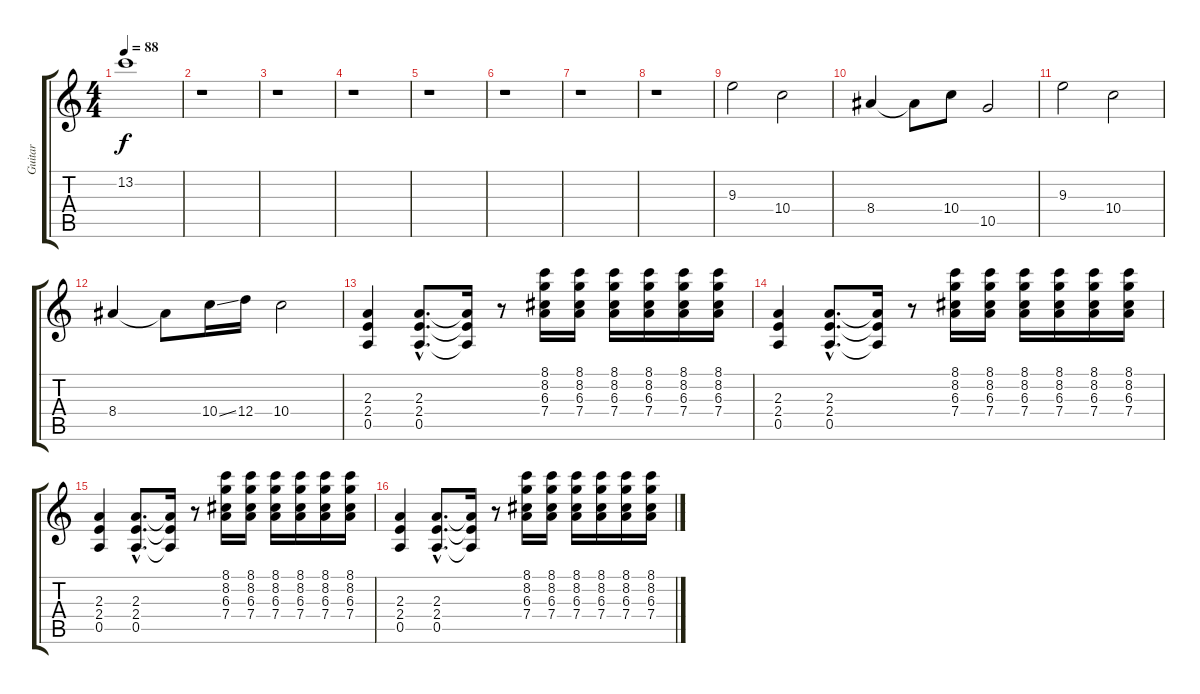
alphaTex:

\track ("Guitar" "Guitar") {instrument distortionguitar}
\staff {score tabs}
\tuning (E4 B3 G3 D3 A2 E2) {hide}
\ts (4 4)
\tempo 88
\clef g2
\ks c
13.2{t}.1{dy f} |
r.1 |
r.1 |
r.1 |
r.1 |
r.1 |
r.1 |
r.1 |
9.3.2 10.4.2 |
8.4.4 8.4{t}.8 10.4.8 10.5.2 |
9.3.2 10.4.2 |
8.4.4 8.4{t}.8 10.4{ss}.16 12.4.16 10.4.2 |
(2.3 2.4 0.5).4 (2.3{hac} 2.4{hac} 0.5{hac}).8{d} (2.3{t} 2.4{t} 0.5{t}).16 r.8 (8.1 8.2 6.3 7.4).16 (8.1 8.2 6.3 7.4).16 (8.1 8.2 6.3 7.4).16 (8.1 8.2 6.3 7.4).16 (8.1 8.2 6.3 7.4).16 (8.1 8.2 6.3 7.4).16 |
(2.3 2.4 0.5).4 (2.3{hac} 2.4{hac} 0.5{hac}).8{d} (2.3{t} 2.4{t} 0.5{t}).16 r.8 (8.1 8.2 6.3 7.4).16 (8.1 8.2 6.3 7.4).16 (8.1 8.2 6.3 7.4).16 (8.1 8.2 6.3 7.4).16 (8.1 8.2 6.3 7.4).16 (8.1 8.2 6.3 7.4).16 |
(2.3 2.4 0.5).4 (2.3{hac} 2.4{hac} 0.5{hac}).8{d} (2.3{t} 2.4{t} 0.5{t}).16 r.8 (8.1 8.2 6.3 7.4).16 (8.1 8.2 6.3 7.4).16 (8.1 8.2 6.3 7.4).16 (8.1 8.2 6.3 7.4).16 (8.1 8.2 6.3 7.4).16 (8.1 8.2 6.3 7.4).16 |
(2.3 2.4 0.5).4 (2.3{hac} 2.4{hac} 0.5{hac}).8{d} (2.3{t} 2.4{t} 0.5{t}).16 r.8 (8.1 8.2 6.3 7.4).16 (8.1 8.2 6.3 7.4).16 (8.1 8.2 6.3 7.4).16 (8.1 8.2 6.3 7.4).16 (8.1 8.2 6.3 7.4).16 (8.1 8.2 6.3 7.4).16
